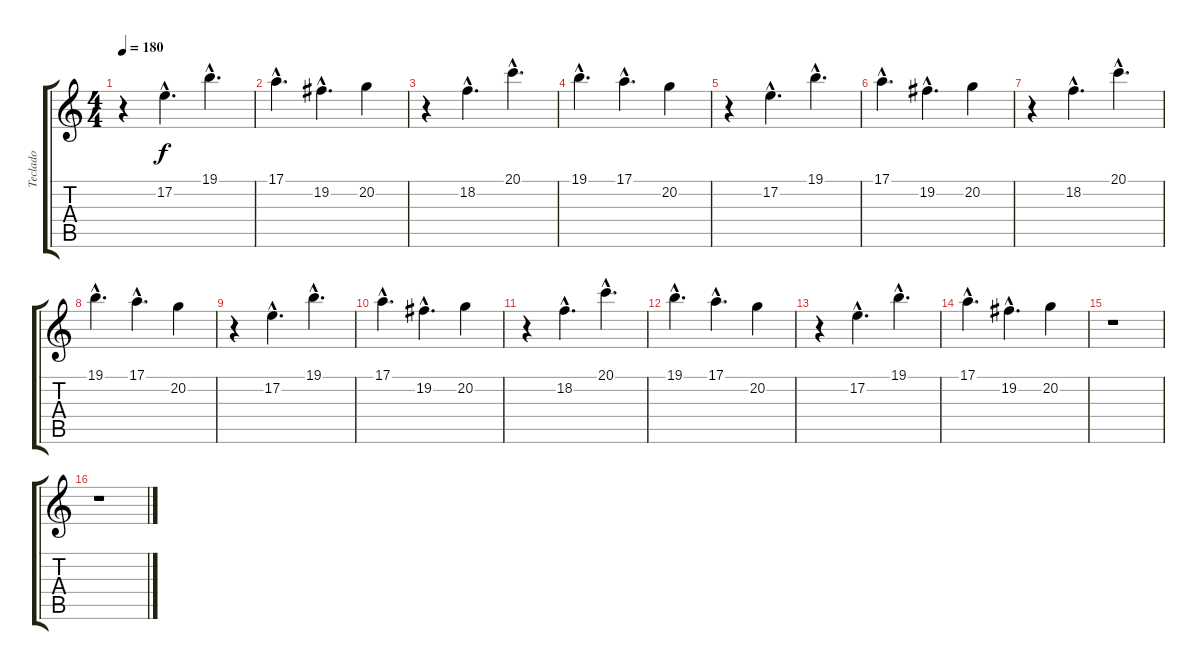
\track ("Teclado" "Teclado") {instrument stringensemble1}
\staff {score tabs}
\tuning (E4 B3 G3 D3 A2 E2) {hide}
\ts (4 4)
\tempo 180
\clef g2
\ks c
r.4{dy f} 17.2{hac}.4{d} 19.1{hac}.4{d} |
17.1{hac}.4{d} 19.2{hac}.4{d} 20.2.4 |
r.4 18.2{hac}.4{d} 20.1{hac}.4{d} |
19.1{hac}.4{d} 17.1{hac}.4{d} 20.2.4 |
r.4 17.2{hac}.4{d} 19.1{hac}.4{d} |
17.1{hac}.4{d} 19.2{hac}.4{d} 20.2.4 |
r.4 18.2{hac}.4{d} 20.1{hac}.4{d} |
19.1{hac}.4{d} 17.1{hac}.4{d} 20.2.4 |
r.4 17.2{hac}.4{d} 19.1{hac}.4{d} |
17.1{hac}.4{d} 19.2{hac}.4{d} 20.2.4 |
r.4 18.2{hac}.4{d} 20.1{hac}.4{d} |
19.1{hac}.4{d} 17.1{hac}.4{d} 20.2.4 |
r.4 17.2{hac}.4{d} 19.1{hac}.4{d} |
17.1{hac}.4{d} 19.2{hac}.4{d} 20.2.4 |
r.1 |
r.1
